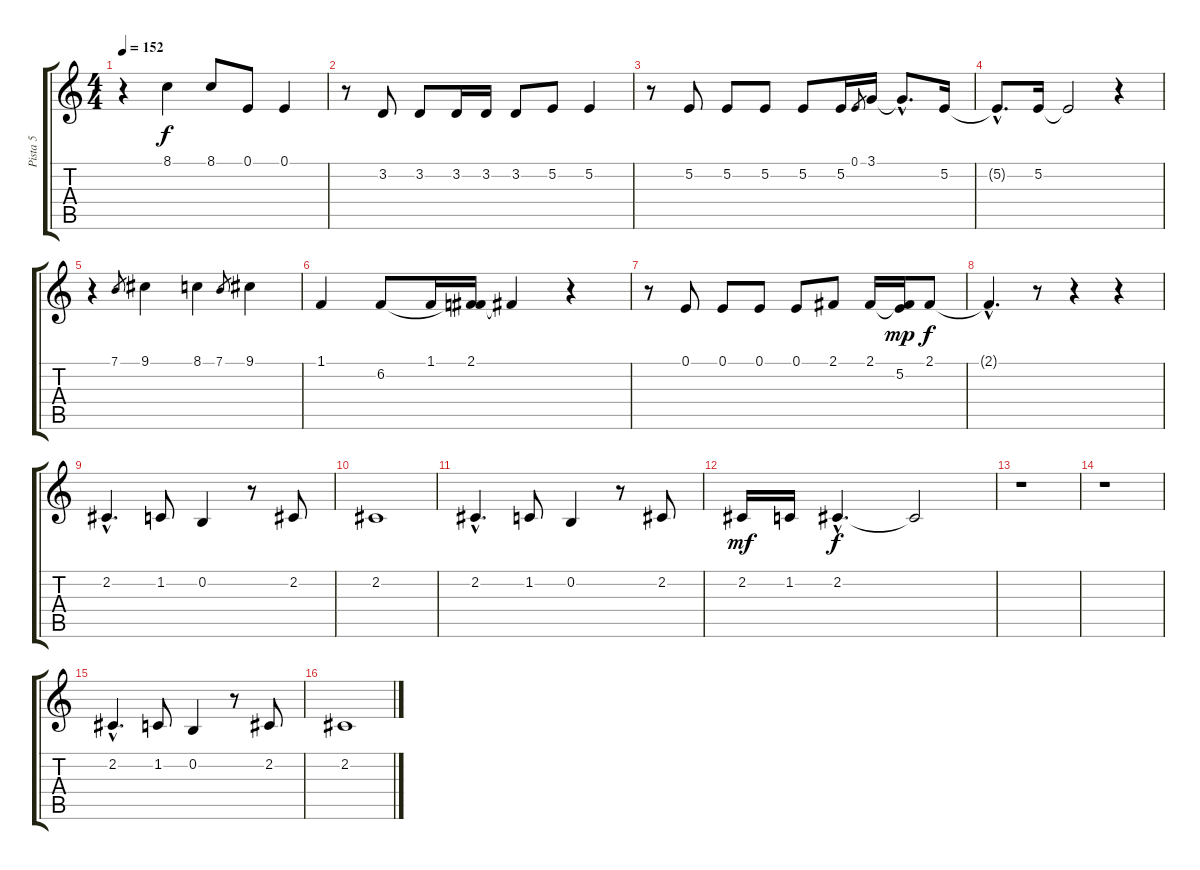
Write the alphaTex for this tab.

\track ("Pista 5" "Pista 5") {instrument synthbrass2}
\staff {score tabs}
\tuning (E4 B3 G3 D3 A2 E2) {hide}
\ts (4 4)
\tempo 152
\clef g2
\ks c
r.4{dy f} 8.1.4 8.1.8 0.1.8 0.1.4 |
r.8 3.2.8 3.2.8 3.2.16 3.2.16 3.2.8 5.2.8 5.2.4 |
r.8 5.2.8 5.2.8 5.2.8 5.2.8 5.2.16 0.1.8{gr} 3.1.16 3.1{hac t}.8{d} 5.2.16 |
5.2{hac t}.8{d} 5.2.16 5.2{t}.2 r.4 |
r.4 7.1.8{gr} 9.1.4 8.1.4 7.1.8{gr} 9.1.4 |
1.1.4 6.2.8 1.1.16 (2.1 6.2{t}).16 2.1{t}.4 r.4 |
r.8 0.1.8 0.1.8 0.1.8 0.1.8 2.1.8 2.1.16 (2.1{t} 5.2).16{dy mp} 2.1.8{dy f} |
2.1{hac t}.4{d} r.8 r.4 r.4 |
2.2{hac}.4{d} 1.2.8 0.2.4 r.8 2.2.8 |
2.2.1 |
2.2{hac}.4{d} 1.2.8 0.2.4 r.8 2.2.8 |
2.2.16{dy mf} 1.2.16 2.2{hac}.4{d dy f} 2.2{t}.2 |
r.1 |
r.1 |
2.2{hac}.4{d} 1.2.8 0.2.4 r.8 2.2.8 |
2.2.1
